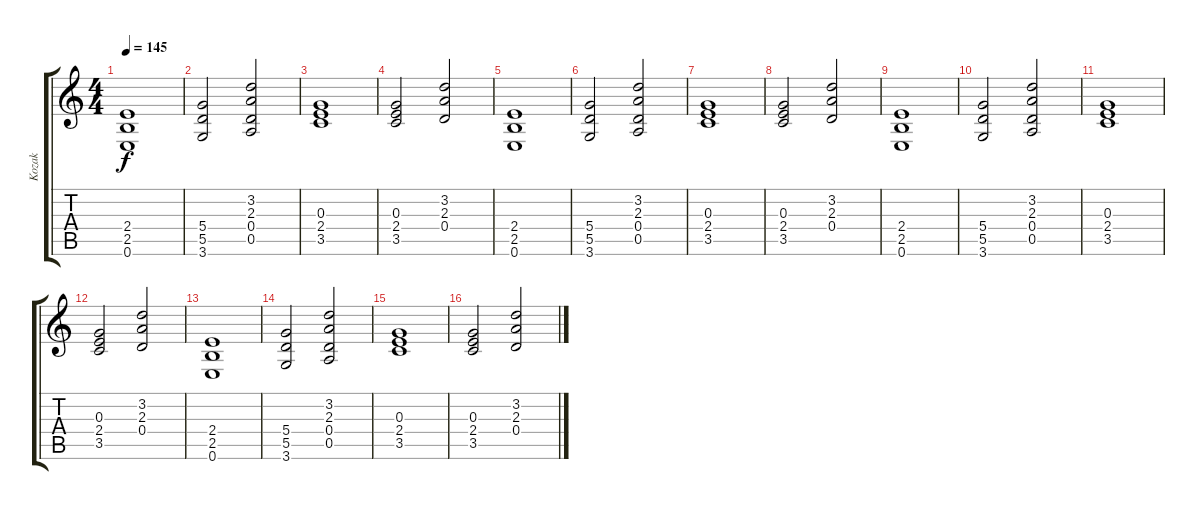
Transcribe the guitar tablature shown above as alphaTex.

\track ("Kozak" "Kozak") {instrument electricguitarjazz}
\staff {score tabs}
\tuning (E4 B3 G3 D3 A2 E2) {hide}
\ts (4 4)
\tempo 145
\clef g2
\ks c
(2.4 2.5 0.6).1{dy f} |
(5.4 5.5 3.6).2 (3.2 2.3 0.4 0.5).2 |
(0.3 2.4 3.5).1 |
(0.3 2.4 3.5).2 (3.2 2.3 0.4).2 |
(2.4 2.5 0.6).1 |
(5.4 5.5 3.6).2 (3.2 2.3 0.4 0.5).2 |
(0.3 2.4 3.5).1 |
(0.3 2.4 3.5).2 (3.2 2.3 0.4).2 |
(2.4 2.5 0.6).1 |
(5.4 5.5 3.6).2 (3.2 2.3 0.4 0.5).2 |
(0.3 2.4 3.5).1 |
(0.3 2.4 3.5).2 (3.2 2.3 0.4).2 |
(2.4 2.5 0.6).1 |
(5.4 5.5 3.6).2 (3.2 2.3 0.4 0.5).2 |
(0.3 2.4 3.5).1 |
(0.3 2.4 3.5).2 (3.2 2.3 0.4).2
